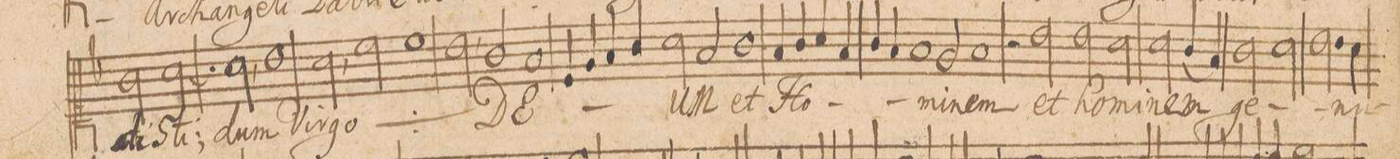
**kern	**text
*I"CANTVS.	*
*clefC1	*
*k[b-]	*
*met(C|)	*
*M2/1	*
2g\	-di-
[<2a\	-sti;
=38-	=38-
2a\]	.
2a,\	dum
1b-	Vir-
=39-	=39-
2a,\	-go
*	*ij
2cc\	dum
1cc	Vir-
=40-	=40-
2b-,\	-go
*	*Xij
2g/	DE-
1f	.
=41-	=41-
4c/	.
4e/	.
4f/	.
4g/	.
2a\	-UM
2f/	.
=42-	=42-
1g	et
4f/	Ho-
4g/	.
4a/	.
4f/	.
=43-	=43-
4g/	.
4f/	.
1f	.
2e/	-mi-
=44-	=44-
1f	-nem
2r	.
2b-\	et
=45-	=45-
2b-\	ho-
2a\	-mi-
2a\	-nem
(<4g/	.
4f/)	.
=46-	=46-
2g\	ge-
2a\	.
2.b-\	.
4a\	-nu-
=47-	=47-
*-	*-
